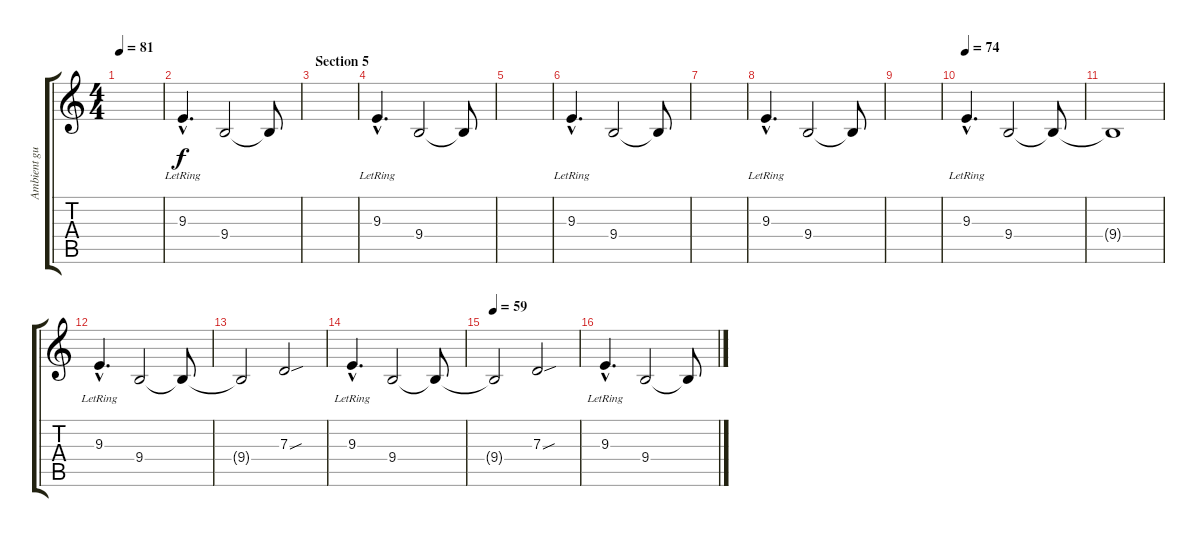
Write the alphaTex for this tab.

\track ("Ambient guitar 2" "Ambient gu") {instrument pad5bowed}
\staff {score tabs}
\tuning (E4 B3 G3 D3 A2 D2) {hide}
\ts (4 4)
\tempo 81
\clef g2
\ks c
|
9.3{hac lr}.4{d} 9.4.2 9.4{t}.8 |
\section ("" "Section 5")
|
9.3{hac lr}.4{d} 9.4.2 9.4{t}.8 |
|
9.3{hac lr}.4{d} 9.4.2 9.4{t}.8 |
|
9.3{hac lr}.4{d} 9.4.2 9.4{t}.8 |
|
\tempo 74
9.3{hac lr}.4{d} 9.4.2 9.4{t}.8 |
9.4{t}.1 |
9.3{hac lr}.4{d} 9.4.2 9.4{t}.8 |
9.4{t}.2 7.3{sou}.2 |
9.3{hac lr}.4{d} 9.4.2 9.4{t}.8 |
\tempo 59
9.4{t}.2 7.3{sou}.2 |
9.3{hac lr}.4{d} 9.4.2{volume 0} 9.4{t}.8
